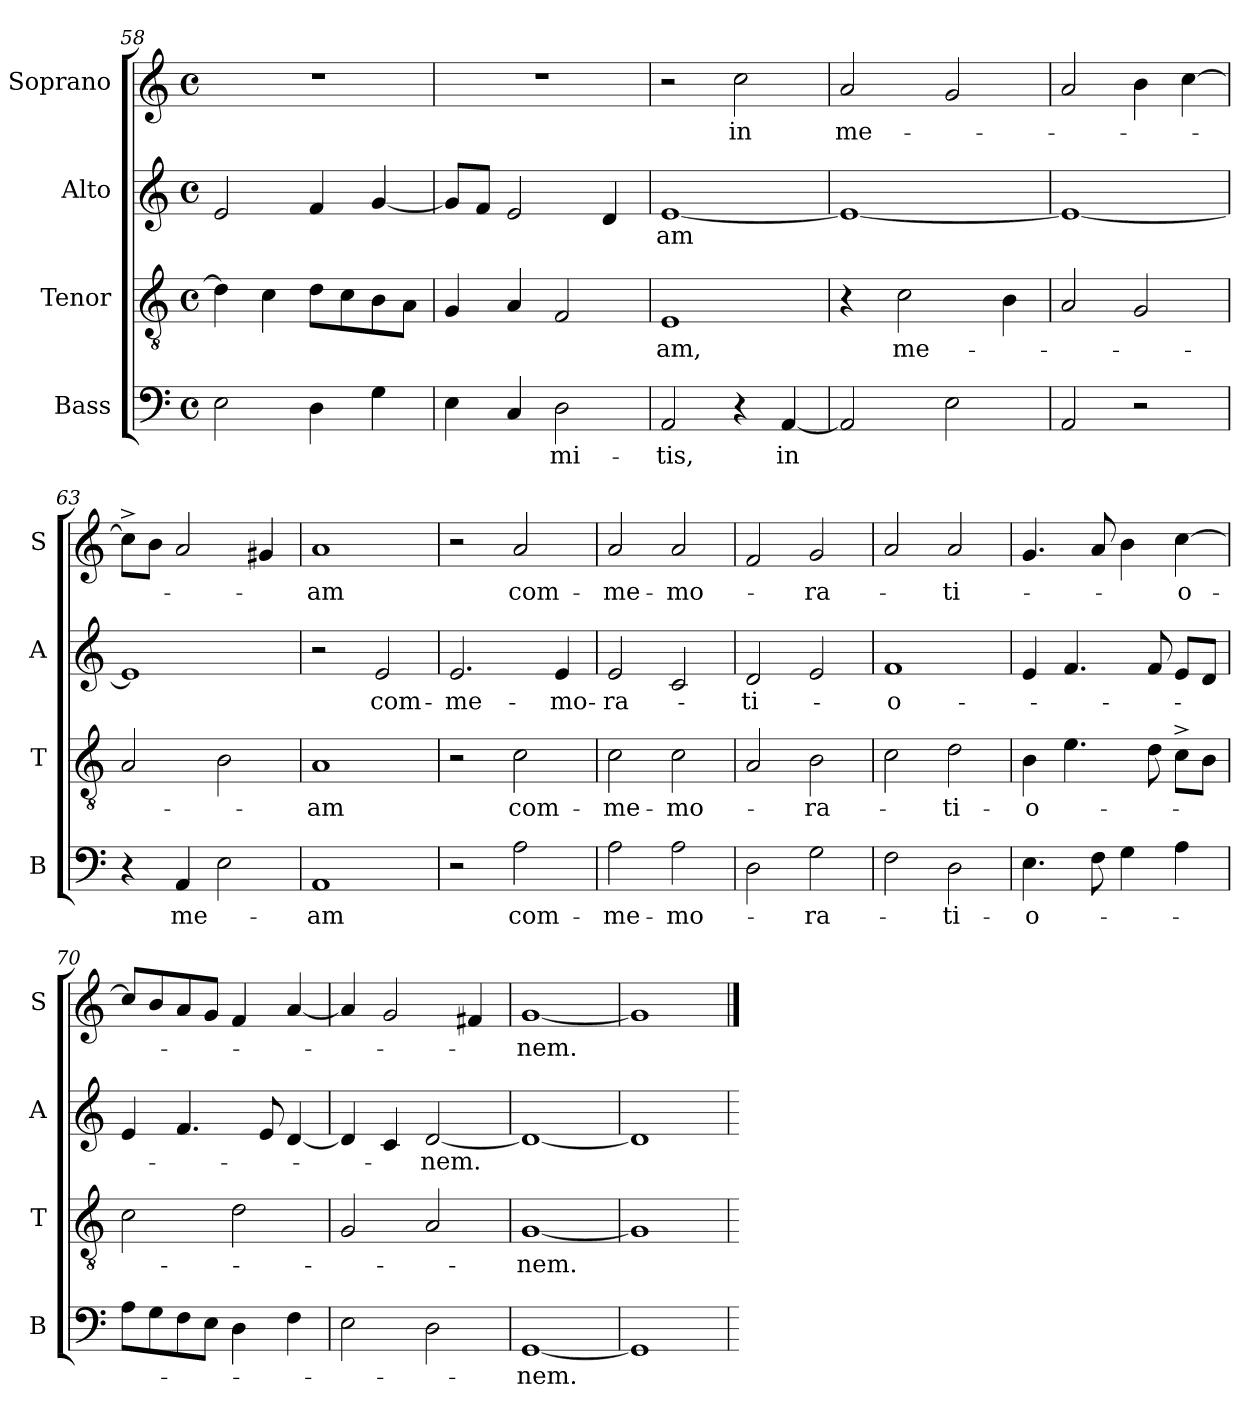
**kern	**text	**kern	**text	**kern	**text	**kern	**text
*part4	*part4	*part3	*part3	*part2	*part2	*part1	*part1
*staff4	*staff4	*staff3	*staff3	*staff2	*staff2	*staff1	*staff1
*I"Bass	*	*I"Tenor	*	*I"Alto	*	*I"Soprano	*
*I'B	*	*I'T	*	*I'A	*	*I'S	*
*clefF4	*	*clefGv2	*	*clefG2	*	*clefG2	*
*M4/4	*	*M4/4	*	*M4/4	*	*M4/4	*
*met(c)	*	*met(c)	*	*met(c)	*	*met(c)	*
=58	=58	=58	=58	=58	=58	=58	=58
2E\	.	4d\]	.	2e/	.	1r	.
.	.	4c\	.	.	.	.	.
4D\	.	8d\L	.	4f/	.	.	.
.	.	8c\	.	.	.	.	.
4G\	.	8B\	.	[<4g/	.	.	.
.	.	8A\J	.	.	.	.	.
=59	=59	=59	=59	=59	=59	=59	=59
4E\	.	4G/	.	8g/L]	.	1r	.
.	.	.	.	8f/J	.	.	.
4C/	.	4A/	.	2e/	.	.	.
!	!LO:LY:b:cj	!	!	!	!	!	!
2D\	-mi-	2F/	.	.	.	.	.
.	.	.	.	4d/	.	.	.
=60	=60	=60	=60	=60	=60	=60	=60
!	!LO:LY:b:cj	!	!LO:LY:b:cj	!	!LO:LY:b:cj	!	!
2AA/	-tis,	1E	-am,	[>1e	-am	2r	.
!	!	!	!	!	!	!	!LO:LY:b:cj
4r	.	.	.	.	.	2cc\	in
!	!LO:LY:b:cj	!	!	!	!	!	!
[>4AA/	in	.	.	.	.	.	.
!!LO:LB:g=z
=61	=61	=61	=61	=61	=61	=61	=61
!	!	!	!	!	!	!	!LO:LY:b:cj
*	*	*	*	*^	*	*	*
2AA/]	.	4r	.	1e_<	32ryy	.	2a/	me-
.	.	.	.	.	2ryy	.	.	.
!	!	!	!LO:LY:b:cj	!	!	!	!	!
.	.	2c\	me-	.	.	.	.	.
2E\	.	.	.	.	.	.	2g/	.
.	.	.	.	.	4...ryy	.	.	.
.	.	4B\	.	.	.	.	.	.
*	*	*	*	*v	*v	*	*	*
=62	=62	=62	=62	=62	=62	=62	=62
2AA/	.	2A/	.	1e_<	.	2a/	.
2r	.	2G/	.	.	.	4b\	.
.	.	.	.	.	.	[>4cc\	.
=63	=63	=63	=63	=63	=63	=63	=63
4r	.	2A/	.	1e]	.	8cc^<\L]	.
.	.	.	.	.	.	8b\J	.
!	!LO:LY:b:cj	!	!	!	!	!	!
4AA/	me-	.	.	.	.	2a/	.
2E\	.	2B\	.	.	.	.	.
.	.	.	.	.	.	4g#X/	.
=64	=64	=64	=64	=64	=64	=64	=64
!	!LO:LY:b:cj	!	!LO:LY:b:cj	!	!	!	!LO:LY:b:cj
1AA	-am	1A	-am	2r	.	1a	-am
!	!	!	!	!	!LO:LY:b:cj	!	!
.	.	.	.	2e/	com-	.	.
=65	=65	=65	=65	=65	=65	=65	=65
!	!	!	!	!	!LO:LY:b:cj	!	!
2r	.	2r	.	2.e/	-me-	2r	.
!	!LO:LY:b:cj	!	!LO:LY:b:cj	!	!	!	!LO:LY:b:cj
2A\	com-	2c\	com-	.	.	2a/	com-
!	!	!	!	!	!LO:LY:b:cj	!	!
.	.	.	.	4e/	-mo-	.	.
=66	=66	=66	=66	=66	=66	=66	=66
!	!LO:LY:b:cj	!	!LO:LY:b:cj	!	!LO:LY:b:cj	!	!LO:LY:b:cj
2A\	-me-	2c\	-me-	2e/	-ra-	2a/	-me-
!	!LO:LY:b:cj	!	!LO:LY:b:cj	!	!	!	!LO:LY:b:cj
2A\	-mo-	2c\	-mo-	2c/	.	2a/	-mo-
!!LO:LB:g=z
=67	=67	=67	=67	=67	=67	=67	=67
!	!	!	!	!	!LO:LY:b:cj	!	!
2D\	.	2A/	.	2d/	-ti-	2f/	.
!	!LO:LY:b:cj	!	!LO:LY:b:cj	!	!	!	!LO:LY:b:cj
2G\	-ra-	2B\	-ra-	2e/	.	2g/	-ra-
=68	=68	=68	=68	=68	=68	=68	=68
!	!	!	!	!	!LO:LY:b:cj	!	!
2F\	.	2c\	.	1f	-o-	2a/	.
!	!LO:LY:b:cj	!	!LO:LY:b:cj	!	!	!	!LO:LY:b:cj
2D\	-ti-	2d\	-ti-	.	.	2a/	-ti-
=69	=69	=69	=69	=69	=69	=69	=69
!	!LO:LY:b:cj	!	!LO:LY:b:cj	!	!	!	!
4.E\	-o-	4B\	-o-	4e/	.	4.g/	.
.	.	4.e\	.	4.f/	.	.	.
8F\	.	.	.	.	.	8a/	.
4G\	.	.	.	.	.	4b\	.
.	.	8d\	.	8f/	.	.	.
!	!	!	!	!	!	!	!LO:LY:b:cj
4A\	.	8c^<\L	.	8e/L	.	[>4cc\	-o-
.	.	8B\J	.	8d/J	.	.	.
=70	=70	=70	=70	=70	=70	=70	=70
8A\L	.	2c\	.	4e/	.	8cc/L]	.
8G\	.	.	.	.	.	8b/	.
8F\	.	.	.	4.f/	.	8a/	.
8E\J	.	.	.	.	.	8g/J	.
4D\	.	2d\	.	.	.	4f/	.
.	.	.	.	8e/	.	.	.
4F\	.	.	.	[<4d/	.	[<4a/	.
=71	=71	=71	=71	=71	=71	=71	=71
2E\	.	2G/	.	4d/]	.	4a/]	.
.	.	.	.	4c/	.	2g/	.
!	!	!	!	!	!LO:LY:b	!	!
2D\	.	2A/	.	[<2d/	-nem.	.	.
.	.	.	.	.	.	4f#X/	.
=72	=72	=72	=72	=72	=72	=72	=72
!	!LO:LY:b	!	!LO:LY:b	!	!	!	!LO:LY:b
[<1GG	-nem.	[<1G	-nem.	1d_<	.	[<1g	-nem.
=73	=73	=73	=73	=73	=73	=73	=73
1GG]	.	1G]	.	1d]	.	1g]	.
=	==	=	==	=	==	==	==
*-	*-	*-	*-	*-	*-	*-	*-
